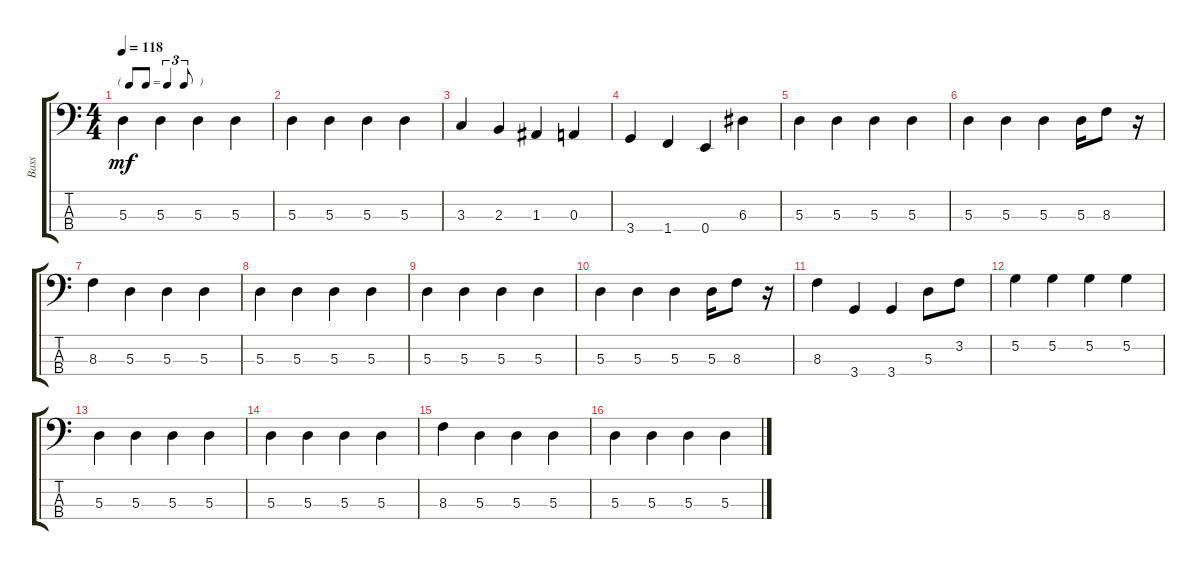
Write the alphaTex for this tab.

\track ("Bass" "Bass") {instrument electricbassfinger}
\staff {score tabs}
\tuning (G2 D2 A1 E1) {hide}
\ts (4 4)
\tf triplet8th
\tempo 118
\clef f4
\ks c
5.3.4{dy mf} 5.3.4 5.3.4 5.3.4 |
5.3.4 5.3.4 5.3.4 5.3.4 |
3.3.4 2.3.4 1.3.4 0.3.4 |
3.4.4 1.4.4 0.4.4 6.3.4 |
5.3.4 5.3.4 5.3.4 5.3.4 |
5.3.4 5.3.4 5.3.4 5.3.16 8.3.8 r.16 |
8.3.4 5.3.4 5.3.4 5.3.4 |
5.3.4 5.3.4 5.3.4 5.3.4 |
5.3.4 5.3.4 5.3.4 5.3.4 |
5.3.4 5.3.4 5.3.4 5.3.16 8.3.8 r.16 |
8.3.4 3.4.4 3.4.4 5.3.8 3.2.8 |
5.2.4 5.2.4 5.2.4 5.2.4 |
5.3.4 5.3.4 5.3.4 5.3.4 |
5.3.4 5.3.4 5.3.4 5.3.4 |
8.3.4 5.3.4 5.3.4 5.3.4 |
5.3.4 5.3.4 5.3.4 5.3.4
